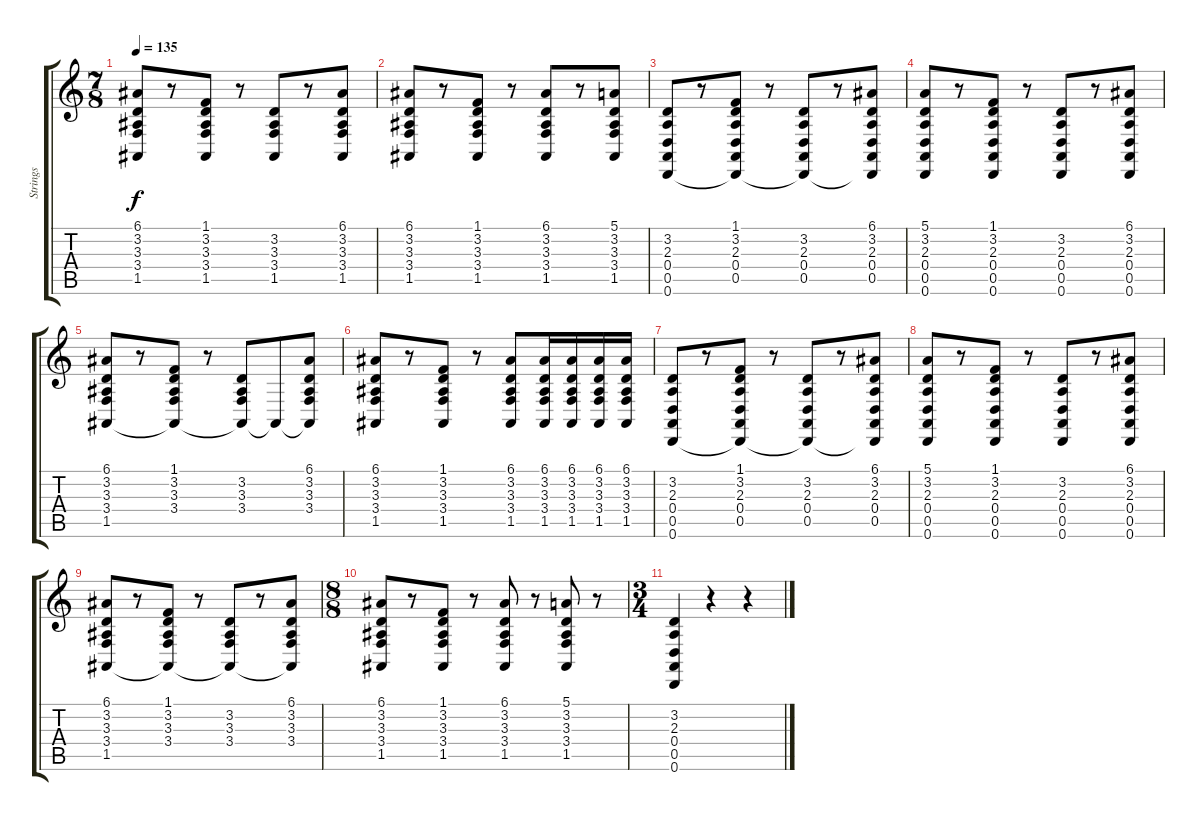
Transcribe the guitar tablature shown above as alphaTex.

\track ("Strings" "Strings") {instrument stringensemble1}
\staff {score tabs}
\tuning (E4 B3 G3 D3 A2 D2) {hide}
\ts (7 8)
\tempo 135
\clef g2
\ks c
(6.1 3.2 3.3 3.4 1.5).8{dy f} r.8 (1.1 3.2 3.3 3.4 1.5).8 r.8 (3.2 3.3 3.4 1.5).8 r.8 (6.1 3.2 3.3 3.4 1.5).8 |
(6.1 3.2 3.3 3.4 1.5).8 r.8 (1.1 3.2 3.3 3.4 1.5).8 r.8 (6.1 3.2 3.3 3.4 1.5).8 r.8 (5.1 3.2 3.3 3.4 1.5).8 |
(3.2 2.3 0.4 0.5 0.6).8 r.8 (1.1 3.2 2.3 0.4 0.5 0.6{t}).8 r.8 (3.2 2.3 0.4 0.5 0.6{t}).8 r.8 (6.1 3.2 2.3 0.4 0.5 0.6{t}).8 |
(5.1 3.2 2.3 0.4 0.5 0.6).8 r.8 (1.1 3.2 2.3 0.4 0.5 0.6).8 r.8 (3.2 2.3 0.4 0.5 0.6).8 r.8 (6.1 3.2 2.3 0.4 0.5 0.6).8 |
(6.1 3.2 3.3 3.4 1.5).8 r.8 (1.1 3.2 3.3 3.4 1.5{t}).8 r.8 (3.2 3.3 3.4 1.5{t}).8 1.5{t}.8 (6.1 3.2 3.3 3.4 1.5{t}).8 |
(6.1 3.2 3.3 3.4 1.5).8 r.8 (1.1 3.2 3.3 3.4 1.5).8 r.8 (6.1 3.2 3.3 3.4 1.5).8 (6.1 3.2 3.3 3.4 1.5).16 (6.1 3.2 3.3 3.4 1.5).16 (6.1 3.2 3.3 3.4 1.5).16 (6.1 3.2 3.3 3.4 1.5).16 |
(3.2 2.3 0.4 0.5 0.6).8 r.8 (1.1 3.2 2.3 0.4 0.5 0.6{t}).8 r.8 (3.2 2.3 0.4 0.5 0.6{t}).8 r.8 (6.1 3.2 2.3 0.4 0.5 0.6{t}).8 |
(5.1 3.2 2.3 0.4 0.5 0.6).8 r.8 (1.1 3.2 2.3 0.4 0.5 0.6).8 r.8 (3.2 2.3 0.4 0.5 0.6).8 r.8 (6.1 3.2 2.3 0.4 0.5 0.6).8 |
(6.1 3.2 3.3 3.4 1.5).8 r.8 (1.1 3.2 3.3 3.4 1.5{t}).8 r.8 (3.2 3.3 3.4 1.5{t}).8 r.8 (6.1 3.2 3.3 3.4 1.5{t}).8 |
\ts (8 8)
(6.1 3.2 3.3 3.4 1.5).8 r.8 (1.1 3.2 3.3 3.4 1.5).8 r.8 (6.1 3.2 3.3 3.4 1.5).8 r.8 (5.1 3.2 3.3 3.4 1.5).8 r.8 |
\ts (3 4)
(3.2 2.3 0.4 0.5 0.6).4 r.4 r.4
